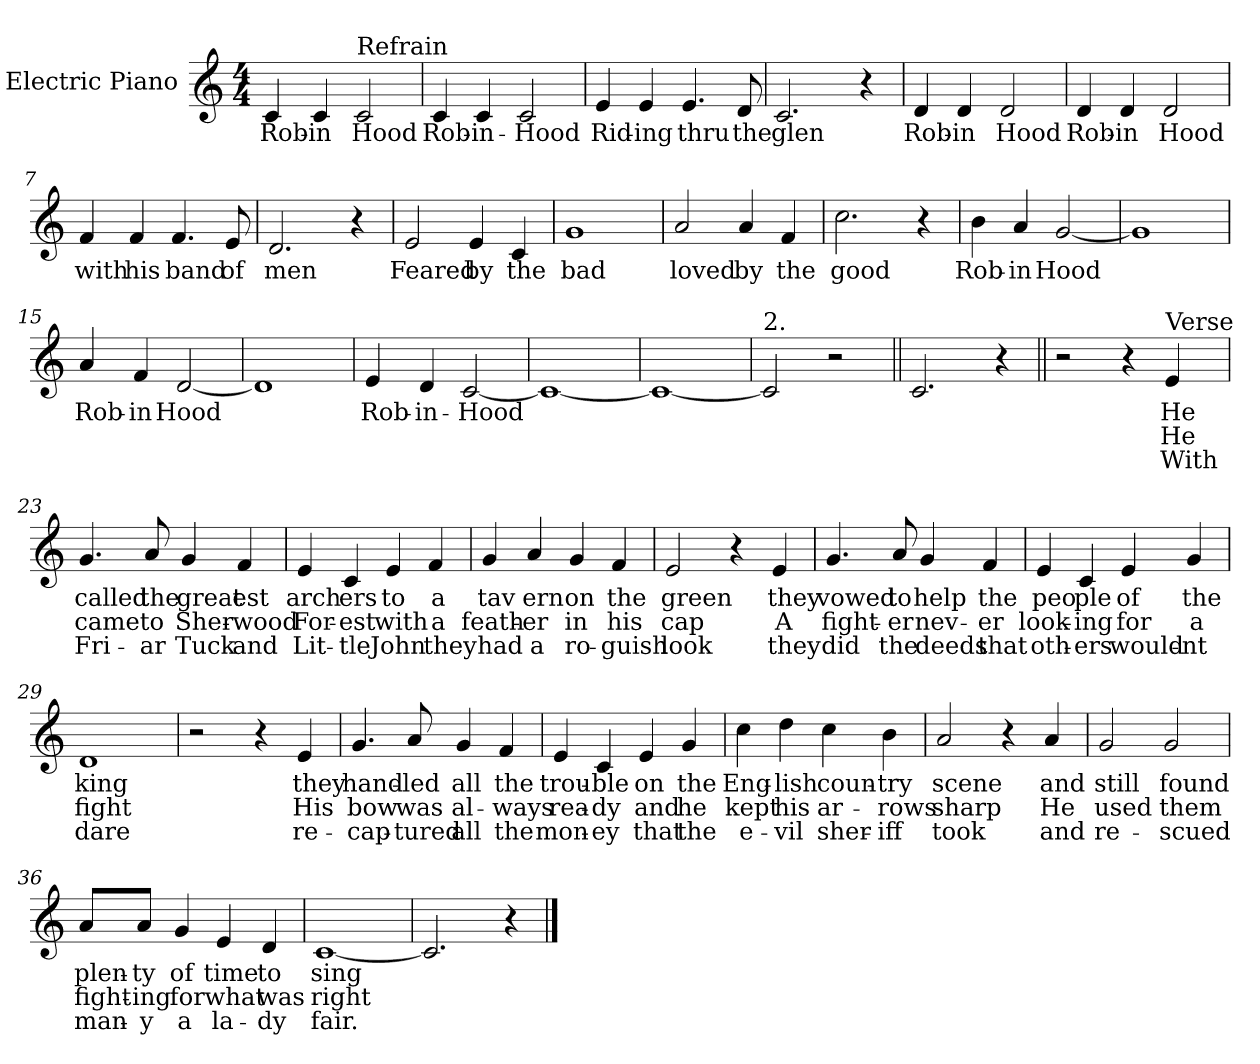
**kern	**text	**text	**text
*part1	*part1	*part1	*part1
*staff1	*staff1	*staff1	*staff1
*I"Electric Piano	*	*	*
*I'E.Pno	*	*	*
*clefG2	*	*	*
*k[]	*	*	*
*C:	*	*	*
*M4/4	*	*	*
=1	=1	=1	=1
4c/	Rob-	.	.
4c/	-in	.	.
!LO:TX:a:t=Refrain	!	!	!
2c/	Hood	.	.
=2	=2	=2	=2
4c/	Rob-	.	.
4c/	-in-	.	.
2c/	Hood	.	.
=3	=3	=3	=3
4e/	Rid-	.	.
4e/	-ing	.	.
4.e/	thru	.	.
8d/	the	.	.
=4	=4	=4	=4
2.c/	glen	.	.
4r	.	.	.
=5	=5	=5	=5
4d/	Rob-	.	.
4d/	-in	.	.
2d/	Hood	.	.
!!LO:LB:g=z
=6	=6	=6	=6
4d/	Rob-	.	.
4d/	-in	.	.
2d/	Hood	.	.
=7	=7	=7	=7
4f/	with	.	.
4f/	his	.	.
4.f/	band	.	.
8e/	of	.	.
=8	=8	=8	=8
2.d/	men	.	.
4r	.	.	.
=9	=9	=9	=9
2e/	Feared	.	.
4e/	by	.	.
4c/	the	.	.
=10	=10	=10	=10
1g	bad	.	.
=11	=11	=11	=11
2a/	loved	.	.
4a/	by	.	.
4f/	the	.	.
!!LO:LB:g=z
=12	=12	=12	=12
2.cc\	good	.	.
4r	.	.	.
=13	=13	=13	=13
4b\	Rob-	.	.
4a/	-in	.	.
[2g/	Hood	.	.
=14	=14	=14	=14
1g]	.	.	.
=15	=15	=15	=15
4a/	Rob-	.	.
4f/	-in	.	.
[2d/	Hood	.	.
=16	=16	=16	=16
1d]	.	.	.
=17	=17	=17	=17
4e/	Rob-	.	.
4d/	-in-	.	.
[2c/	Hood	.	.
=18	=18	=18	=18
1c_	.	.	.
=19	=19	=19	=19
1c_	.	.	.
=20	=20	=20	=20
!LO:TX:a:t=2.	!	!	!
2c/]	.	.	.
2r	.	.	.
!!LO:LB:g=z
=21||	=21||	=21||	=21||
2.c/	.	.	.
4r	.	.	.
=22||	=22||	=22||	=22||
2r	.	.	.
4r	.	.	.
!LO:TX:a:t=Verse	!	!	!
4e/	He	He	With
=23	=23	=23	=23
4.g/	called	came	Fri-
8a/	the	to	-ar
4g/	great	Sher-	Tuck
4f/	est	-wood	and
=24	=24	=24	=24
4e/	arch	For-	Lit-
4c/	ers	-est	-tle
4e/	to	with	John
4f/	a	a	they
=25	=25	=25	=25
4g/	tav	feath-	had
4a/	ern	-er	a
4g/	on	in	ro-
4f/	the	his	-guish
!!LO:LB:g=z
=26	=26	=26	=26
2e/	green	cap	look
4r	.	.	.
4e/	they	A	they
=27	=27	=27	=27
4.g/	vowed	fight-	did
8a/	to	-er	the
4g/	help	nev-	deeds
4f/	the	-er	that
=28	=28	=28	=28
4e/	peo	look-	oth-
4c/	ple	-ing	-ers
4e/	of	for	would-
4g/	the	a	nt
=29	=29	=29	=29
1d	king	fight	dare
=30	=30	=30	=30
2r	.	.	.
4r	.	.	.
4e/	they	His	re-
!!LO:LB:g=z
=31	=31	=31	=31
4.g/	hand-	bow	-cap-
8a/	-led	was	-tured
4g/	all	al-	all
4f/	the	-ways	the
=32	=32	=32	=32
4e/	trou-	rea-	mon-
4c/	-ble	-dy	-ey
4e/	on	and	that
4g/	the	he	the
=33	=33	=33	=33
4cc\	Eng-	kept	e-
4dd\	-lish	his	-vil
4cc\	coun-	ar-	sher-
4b\	-try	-rows	-iff
=34	=34	=34	=34
2a/	scene	sharp	took
4r	.	.	.
4a/	and	He	and
!!LO:LB:g=z
=35	=35	=35	=35
2g/	still	used	re-
2g/	found	them	-scued
=36	=36	=36	=36
8a/L	plen-	fight-	man-
8a/J	-ty	-ing	-y
4g/	of	for	a
4e/	time	what	la-
4d/	to	was	-dy
=37	=37	=37	=37
[1c	sing	right	fair.
=38	=38	=38	=38
2.c/]	.	.	.
4r	.	.	.
==	==	==	==
*-	*-	*-	*-
